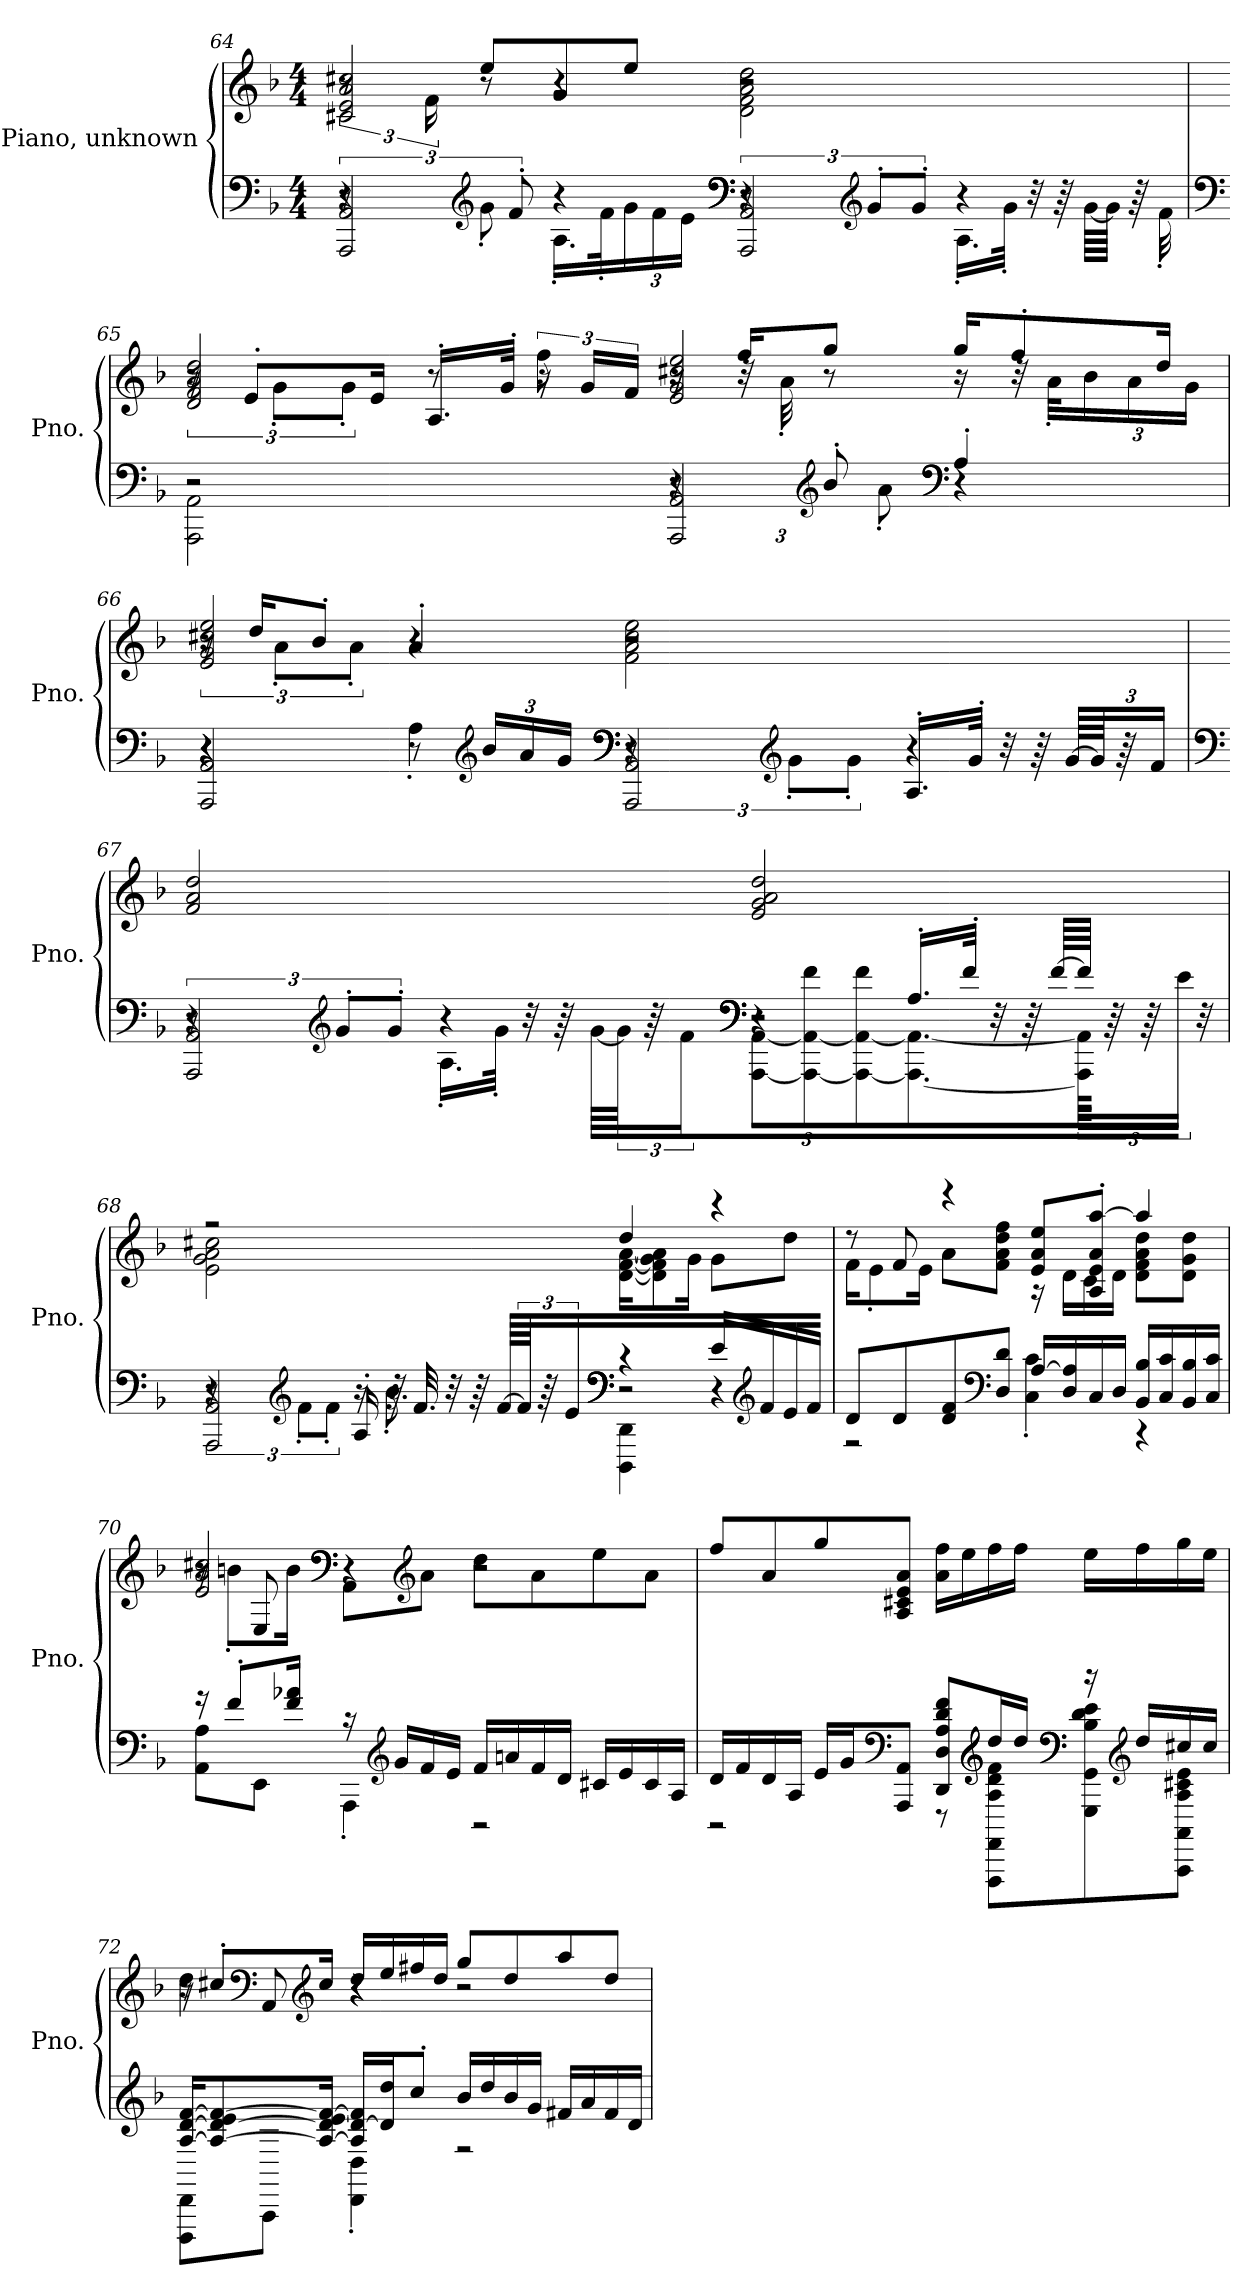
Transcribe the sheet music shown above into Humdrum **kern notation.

**kern	**kern
*part1	*part1
*staff2	*staff1
*I"Piano, unknown	*
*I'Pno.	*
!!LO:PB:g=z
*clefF4	*clefG2
*k[b-]	*k[b-]
*M4/4	*M4/4
=64	=64
*^	*^
*	*^	*	*^
6r	8r	2AAA/ 2AA/	8r	12r	2c#X/ 2e/ 2a/ 2cc#X/
.	.	.	.	24f\	.
*clefG2	*	*	*	*	*
.	8g'\	.	8ee/L	8r	.
12f'/	.	.	.	.	.
4r	16.A'\LL	.	8g/	4r	.
.	32f'\K	.	.	.	.
*	*Xbrackettup	*	*	*	*
.	24g\	.	8ee/J	.	.
.	24f\	.	.	.	.
.	24e\JJ	.	.	.	.
*clefF4	*	*	*	*	*
*brackettup	*	*	*	*	*
12r	4r	2AAA/ 2AA/	2r	2d\ 2f\ 2a\ 2dd\	2r
*clefG2	*	*	*	*	*
12g'/L	.	.	.	.	.
12g'/J	.	.	.	.	.
4r	16.A'\LL	.	.	.	.
.	32g'\JJk	.	.	.	.
.	32r	.	.	.	.
.	64r	.	.	.	.
.	[64g\LLLL	.	.	.	.
.	64g\JJJJ]	.	.	.	.
.	64r	.	.	.	.
.	32f'\	.	.	.	.
!!LO:LB:g=z	!!	!!
=65	=65	=65	=65	=65	=65
*clefF4	*	*	*	*	*
2r	2AAA\ 2AA\	2r	16r	12r	2d/ 2f/ 2a/ 2dd/
.	.	.	8e'/L	.	.
.	.	.	.	12g'\L	.
.	.	.	.	12g'\J	.
.	.	.	16e/Jk	.	.
.	.	.	16.A'/LL	8r	.
.	.	.	32g'/JJk	.	.
.	.	.	24r	8ff\	.
.	.	.	24g/LL	.	.
.	.	.	24f/JJ	.	.
8r	6r	2AAA/ 2AA/	16r	16r	2e/ 2g/ 2cc#X/ 2ee/
.	.	.	16ff/KL	32r	.
.	.	.	.	32a'\	.
*clefG2	*	*	*	*	*
8b-'/	.	.	8gg/J	8r	.
.	12a'\	.	.	.	.
*clefF4	*	*	*	*	*
4A'/	4r	.	16gg/KL	16r	.
.	.	.	8ff'/	32r	.
.	.	.	.	32a'\KLL	.
*	*	*	*	*Xbrackettup	*
.	.	.	.	24b-\	.
.	.	.	.	24a\	.
.	.	.	16dd/Jk	.	.
.	.	.	.	24g\JJ	.
!!LO:LB:g=z	!!	!!
=66	=66	=66	=66	=66	=66
*	*	*	*	*brackettup	*
4r	4r	2AAA/ 2AA/	16r	12r	2e/ 2g/ 2cc#X/ 2ee/
.	.	.	16dd/KL	.	.
.	.	.	.	12a'\L	.
.	.	.	8b-'/J	.	.
.	.	.	.	12a'\J	.
8r	4A'\	.	4a'/	4r	.
*clefG2	*	*	*	*	*
*Xbrackettup	*	*	*	*	*
24b-/LL	.	.	.	.	.
24a/	.	.	.	.	.
24g/JJ	.	.	.	.	.
*clefF4	*	*	*	*	*
*	*brackettup	*	*	*	*
4r	12r	2AAA/ 2AA/	2r	2f\ 2a\ 2cc#\ 2ee\	2r
*clefG2	*	*	*	*	*
.	12g'\L	.	.	.	.
.	12g'\J	.	.	.	.
16.A'/LL	4r	.	.	.	.
32g'/JJk	.	.	.	.	.
32r	.	.	.	.	.
64r	.	.	.	.	.
[64g/LLLL	.	.	.	.	.
96g/JJJJ]	.	.	.	.	.
96r	.	.	.	.	.
24f/	.	.	.	.	.
*	*	*	*v	*v	*v
!!LO:LB:g=z
=67	=67	=67	=67
*clefF4	*	*	*
12r	4r	2AAA/ 2AA/	2f/ 2a/ 2dd/
*clefG2	*	*	*
12g'/L	.	.	.
12g'/J	.	.	.
4r	16.A'\LL	.	.
.	32g'\JJk	.	.
.	32r	.	.
.	64r	.	.
.	[64g\LLLL	.	.
.	96g\JJJJ]	.	.
.	96r	.	.
.	24f\	.	.
*clefF4	*	*	*
*	*Xbrackettup	*	*
4r	[12AAA\ [12AA\L	2r	2e/ 2g/ 2a/ 2dd/
.	12AAA\_ 12AA\_ 12f\	.	.
.	12AAA\_ 12AA\_ 12f\	.	.
16.A'/LL	8.AAA\_ 8.AA\_	.	.
32f'/JJk	.	.	.
32r	.	.	.
64r	.	.	.
[64f/LLLL	.	.	.
*	*brackettup	*	*
64f/JJJJ]	96AAA\] 96AA\]Jkkk	.	.
.	96r	.	.
64r	.	.	.
.	24e\	.	.
32r	.	.	.
!!LO:LB:g=z
=68	=68	=68	=68
*	*	*	*^
4r	12r	2AAA/ 2AA/	2r	2e\ 2g\ 2a\ 2cc#X\
*clefG2	*	*	*	*
.	12f'\L	.	.	.
.	12f'\J	.	.	.
16A'/	16r	.	.	.
64r	8.b-'\	.	.	.
32.f/	.	.	.	.
32r	.	.	.	.
64r	.	.	.	.
[64f/LLLL	.	.	.	.
96f/JJJJ]	.	.	.	.
96r	.	.	.	.
24e/	.	.	.	.
*clefF4	*	*	*	*
4r	4DDD\ 4DD\	2r	4dd/	[16d\ [16f\ [16a\KL
.	.	.	.	8d\] 8f\] 8g\ 8a\]
.	.	.	.	16g\Jk
16e/LL	4r	.	4r	8g\L
*clefG2	*	*	*	*
16f/	.	.	.	.
16e/	.	.	.	8dd\J
16f/JJ	.	.	.	.
*	*v	*v	*	*
!!LO:LB:g=z	!!
=69	=69	=69	=69
8d/L	2r	8r	16f\KL
.	.	.	8e'\
8d/	.	8f/	.
.	.	.	16e\Jk
8d/ 8f/	.	4r	8a\L
*clefF4	*	*	*
8D/ 8d/J	.	.	8f\ 8a\ 8dd\ 8ff\J
[16A/LL	4C\' 4c\'	8e/ 8a/ 8ee/L	16r
16D/ 16A/]	.	.	16d\LL
16C/	.	8A/' 8e/' 8a/' [8aa/'J	16c\
16D/JJ	.	.	16d\JJ
16BB-/ 16B-/LL	4r	4aa/]	8d\ 8f\ 8a\ 8dd\L
16C/ 16c/	.	.	.
16BB-/ 16B-/	.	.	8d\ 8g\ 8dd\J
16C/ 16c/JJ	.	.	.
=70	=70	=70	=70
*	*	*	*^
16r	8AA\ 8A\L	2e/ 2a/ 2cc#X/	16r	8r
8f'/L	.	.	8bn'\L	.
.	8EE\J	.	.	8E/
16f/ 16a-X/Jk	.	.	16b\Jk	.
*	*	*clefF4	*	*
16r	4AAA'\	.	8AA\L	4r
*clefG2	*	*	*	*
16g/LL	.	.	.	.
*	*	*clefG2	*	*
16f/	.	.	8a\J	.
16e/JJ	.	.	.	.
16f/LL	2r	2r	8dd\L	2r
16an/	.	.	.	.
16f/	.	.	8a\	.
16d/JJ	.	.	.	.
16c#X/LL	.	.	8ee\	.
16e/	.	.	.	.
16c#/	.	.	8a\J	.
16A/JJ	.	.	.	.
*	*	*v	*v	*v
!!LO:PB:g=z
=71	=71	=71
16d/LL	2r	8ff/L
16f/	.	.
16d/	.	8a/
16A/JJ	.	.
16e/LL	.	8gg/
16g/J	.	.
*clefF4	*	*
8AAA/ 8AA/J	.	8A/ 8c#X/ 8e/ 8a/J
8DD/ 8D/ 8A/ 8d/ 8f/L	8r	16a\ 16ff\LL
.	.	16ee\
*clefG2	*	*
16dd/L	8FFF\ 8FF\ 8A\ 8d\ 8f\L	16ff\
16dd/JJ	.	16ff\JJ
*clefF4	*	*
16r	8GGG\ 8GG\ 8B-\ 8d\ 8e\	16ee\LL
*clefG2	*	*
16dd/LL	.	16ff\
16cc#X/	8AAA\ 8AA\ 8A\ 8c#X\ 8e\J	16gg\
16cc#/JJ	.	16ee\JJ
!!LO:LB:g=z
=72	=72	=72
*	*	*^
*	*	*	*^
[16A/ [16d/ [16f/KL	8DDD\ 8DD\L	16r	4dd\	8r
8A/_ 8d/_ 8e/ 8f/_	.	8cc#X'/L	.	.
*	*	*clefF4	*	*
.	8AAA\J	.	.	8AA/
*	*	*clefG2	*	*
16A/_ 16d/_ 16e/ 16f/_Jk	.	16cc#/Jk	.	.
16A/] 16d/_ 16f/]LL	4DD\' 4D\'	16dd/LL	4r	4r
16d/] 16dd/J	.	16ee/	.	.
8cc'/J	.	16ff#X/	.	.
.	.	16dd/JJ	.	.
16b-/LL	2r	8gg/L	2r	2r
16dd/	.	.	.	.
16b-/	.	8dd/	.	.
16g/JJ	.	.	.	.
16f#X/LL	.	8aa/	.	.
16a/	.	.	.	.
16f#/	.	8dd/J	.	.
16d/JJ	.	.	.	.
*v	*v	*	*	*
*	*v	*v	*v
=	=
*-	*-
